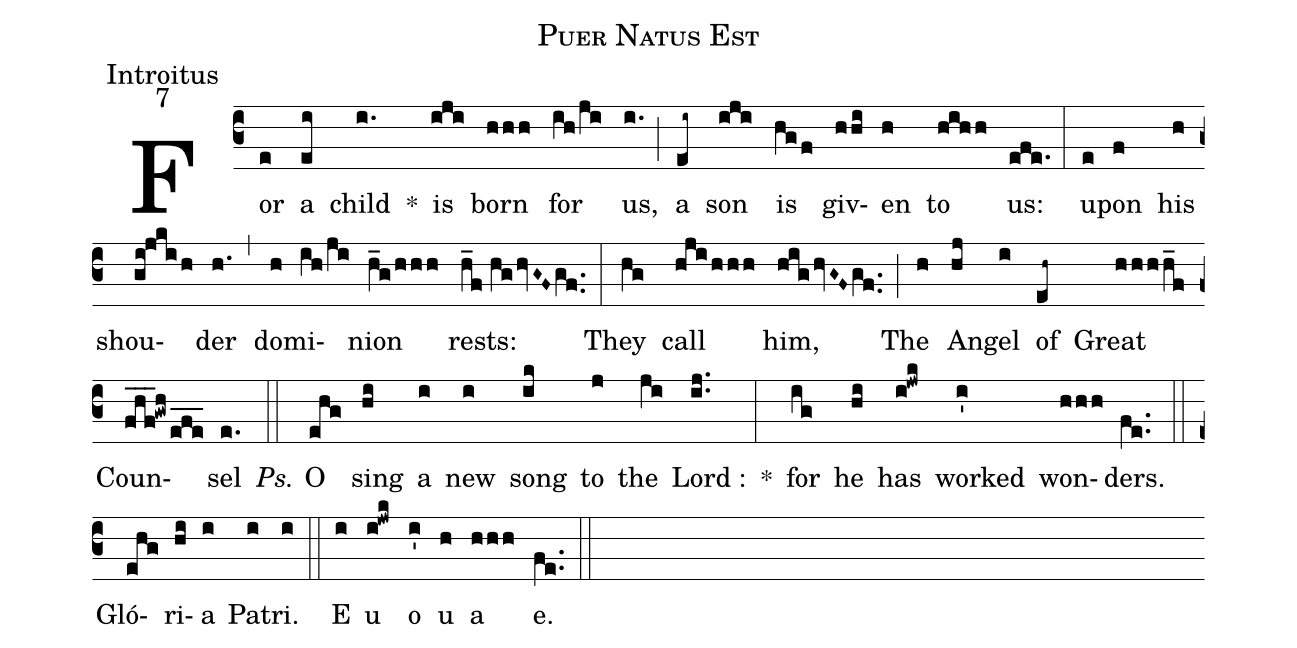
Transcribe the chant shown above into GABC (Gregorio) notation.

name:Puer Natus Est;
office-part:Introitus;
mode:7;
%%
(c3) For(e) a(ei) child(i.) *() is(iji) born(hhh) for(ih/ji) us,(i.) (;) a(ei~) son(iji) is(hgf) giv(hhi)en(h) to(hihh) us:(efe.) (:) up(e)on(f) his(h) shou(gi!jkih)der(h.) (,) do(h)mi(ih/ji)nion(h_g/hhh) rests:(h_f//hghvG~F~/gf..) (:) They(hg) call(hjihhh) him,(highvG~F~gf..) (;) The(h) An(hj)gel(i) of(eh~) Great(hhhh_f) Coun(fhf___!gwh/efe___)sel(e.) (::) <i>Ps.</i> O(ehg) sing(hi) a(i) new(i) song(ik) to(j) the(ji) Lord :(ij..) *(:) for(ig) he(hi) has(i!jwk) worked(i') won(hhh)ders.(fe..) (::) Gló(ehg)ri(hi)a(i) Pa(i)tri.(i) (::) E(i) u(i!jwk) o(i') u(h) a(hhh) e.(fe..) (::)
